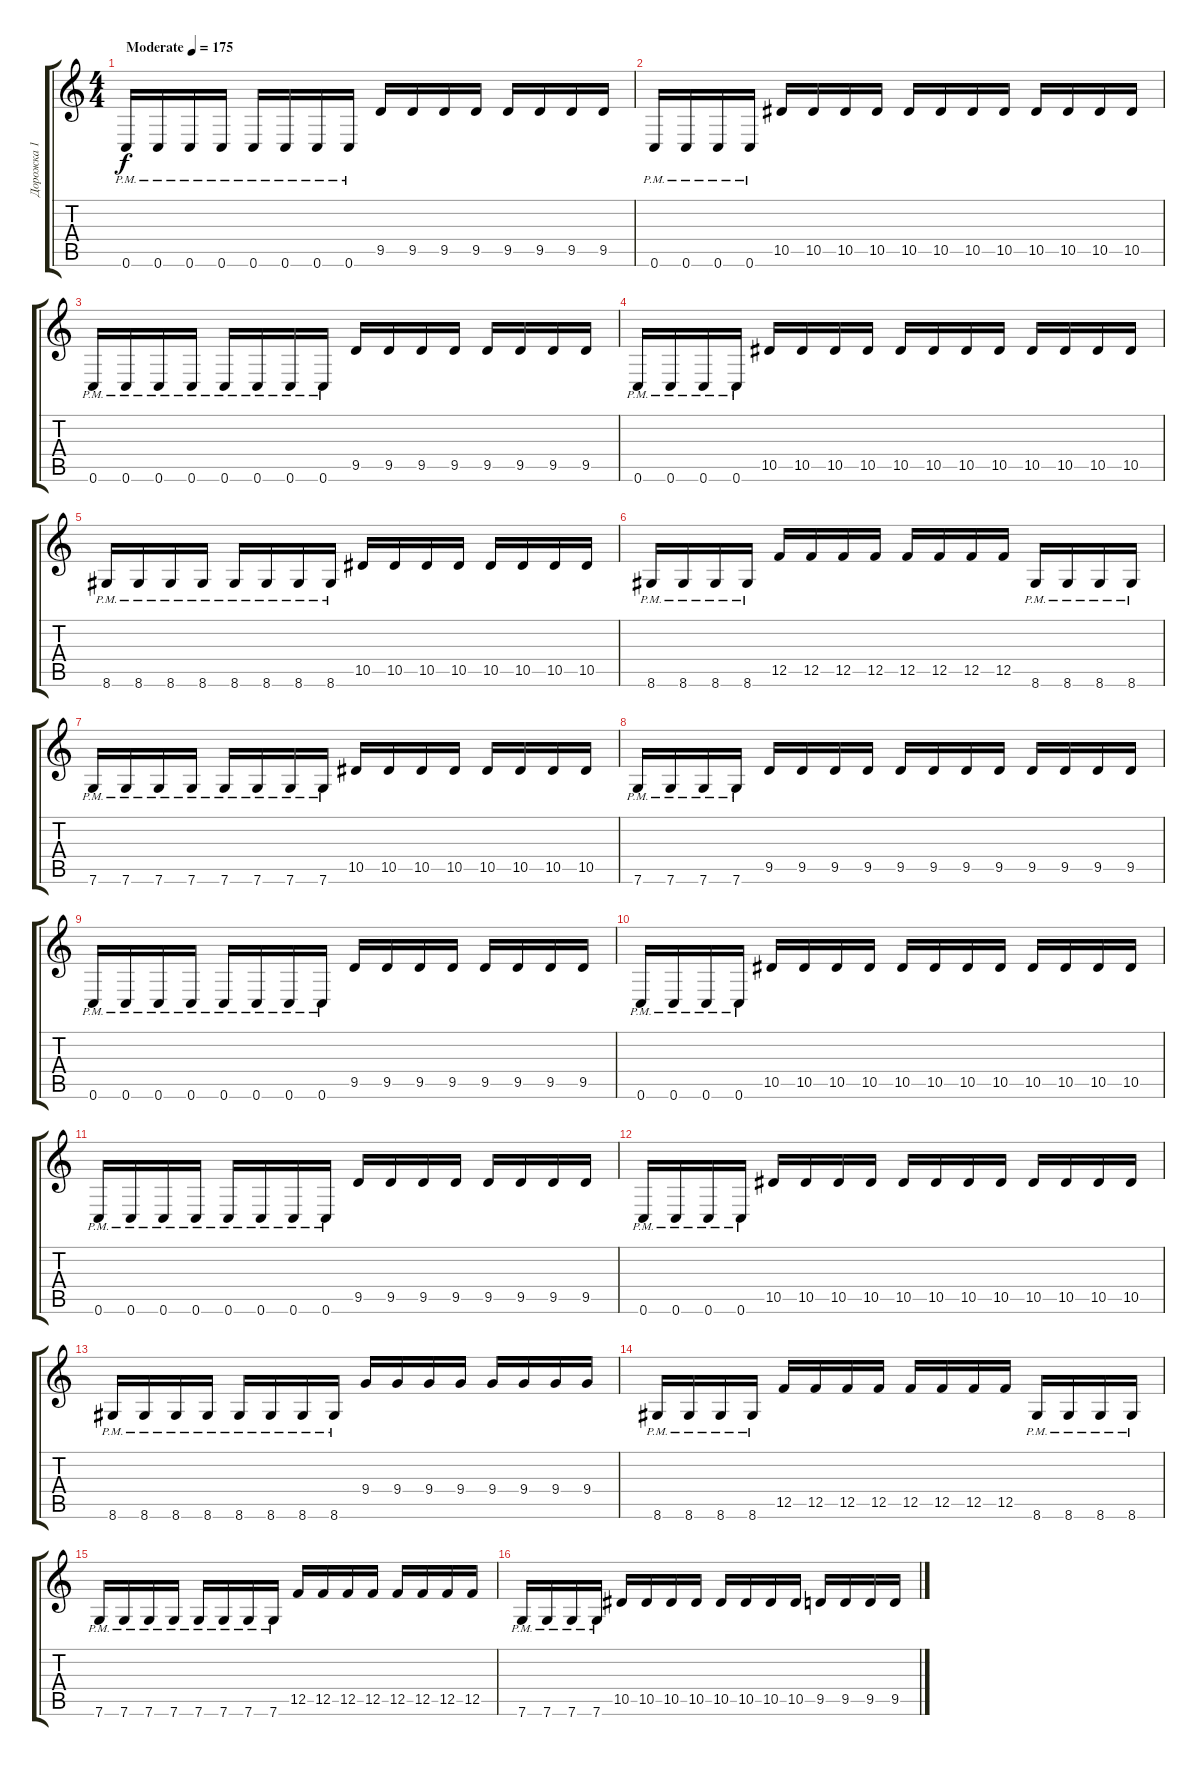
\track ("Дорожка 1" "Дорожка 1") {instrument distortionguitar}
\staff {score tabs}
\tuning (C4 G3 Eb3 Bb2 F2 C2) {hide}
\ts (4 4)
\tempo (175 "Moderate")
\clef g2
\ks c
0.6{pm}.16{dy f instrument distortionguitar} 0.6{pm}.16 0.6{pm}.16 0.6{pm}.16 0.6{pm}.16 0.6{pm}.16 0.6{pm}.16 0.6{pm}.16 9.5.16 9.5.16 9.5.16 9.5.16 9.5.16 9.5.16 9.5.16 9.5.16 |
0.6{pm}.16 0.6{pm}.16 0.6{pm}.16 0.6{pm}.16 10.5.16 10.5.16 10.5.16 10.5.16 10.5.16 10.5.16 10.5.16 10.5.16 10.5.16 10.5.16 10.5.16 10.5.16 |
0.6{pm}.16 0.6{pm}.16 0.6{pm}.16 0.6{pm}.16 0.6{pm}.16 0.6{pm}.16 0.6{pm}.16 0.6{pm}.16 9.5.16 9.5.16 9.5.16 9.5.16 9.5.16 9.5.16 9.5.16 9.5.16 |
0.6{pm}.16 0.6{pm}.16 0.6{pm}.16 0.6{pm}.16 10.5.16 10.5.16 10.5.16 10.5.16 10.5.16 10.5.16 10.5.16 10.5.16 10.5.16 10.5.16 10.5.16 10.5.16 |
8.6{pm}.16 8.6{pm}.16 8.6{pm}.16 8.6{pm}.16 8.6{pm}.16 8.6{pm}.16 8.6{pm}.16 8.6{pm}.16 10.5.16 10.5.16 10.5.16 10.5.16 10.5.16 10.5.16 10.5.16 10.5.16 |
8.6{pm}.16 8.6{pm}.16 8.6{pm}.16 8.6{pm}.16 12.5.16 12.5.16 12.5.16 12.5.16 12.5.16 12.5.16 12.5.16 12.5.16 8.6{pm}.16 8.6{pm}.16 8.6{pm}.16 8.6{pm}.16 |
7.6{pm}.16 7.6{pm}.16 7.6{pm}.16 7.6{pm}.16 7.6{pm}.16 7.6{pm}.16 7.6{pm}.16 7.6{pm}.16 10.5.16 10.5.16 10.5.16 10.5.16 10.5.16 10.5.16 10.5.16 10.5.16 |
7.6{pm}.16 7.6{pm}.16 7.6{pm}.16 7.6{pm}.16 9.5.16 9.5.16 9.5.16 9.5.16 9.5.16 9.5.16 9.5.16 9.5.16 9.5.16 9.5.16 9.5.16 9.5.16 |
0.6{pm}.16 0.6{pm}.16 0.6{pm}.16 0.6{pm}.16 0.6{pm}.16 0.6{pm}.16 0.6{pm}.16 0.6{pm}.16 9.5.16 9.5.16 9.5.16 9.5.16 9.5.16 9.5.16 9.5.16 9.5.16 |
0.6{pm}.16 0.6{pm}.16 0.6{pm}.16 0.6{pm}.16 10.5.16 10.5.16 10.5.16 10.5.16 10.5.16 10.5.16 10.5.16 10.5.16 10.5.16 10.5.16 10.5.16 10.5.16 |
0.6{pm}.16 0.6{pm}.16 0.6{pm}.16 0.6{pm}.16 0.6{pm}.16 0.6{pm}.16 0.6{pm}.16 0.6{pm}.16 9.5.16 9.5.16 9.5.16 9.5.16 9.5.16 9.5.16 9.5.16 9.5.16 |
0.6{pm}.16 0.6{pm}.16 0.6{pm}.16 0.6{pm}.16 10.5.16 10.5.16 10.5.16 10.5.16 10.5.16 10.5.16 10.5.16 10.5.16 10.5.16 10.5.16 10.5.16 10.5.16 |
8.6{pm}.16 8.6{pm}.16 8.6{pm}.16 8.6{pm}.16 8.6{pm}.16 8.6{pm}.16 8.6{pm}.16 8.6{pm}.16 9.4.16 9.4.16 9.4.16 9.4.16 9.4.16 9.4.16 9.4.16 9.4.16 |
8.6{pm}.16 8.6{pm}.16 8.6{pm}.16 8.6{pm}.16 12.5.16 12.5.16 12.5.16 12.5.16 12.5.16 12.5.16 12.5.16 12.5.16 8.6{pm}.16 8.6{pm}.16 8.6{pm}.16 8.6{pm}.16 |
7.6{pm}.16 7.6{pm}.16 7.6{pm}.16 7.6{pm}.16 7.6{pm}.16 7.6{pm}.16 7.6{pm}.16 7.6{pm}.16 12.5.16 12.5.16 12.5.16 12.5.16 12.5.16 12.5.16 12.5.16 12.5.16 |
7.6{pm}.16 7.6{pm}.16 7.6{pm}.16 7.6{pm}.16 10.5.16 10.5.16 10.5.16 10.5.16 10.5.16 10.5.16 10.5.16 10.5.16 9.5.16 9.5.16 9.5.16 9.5.16
